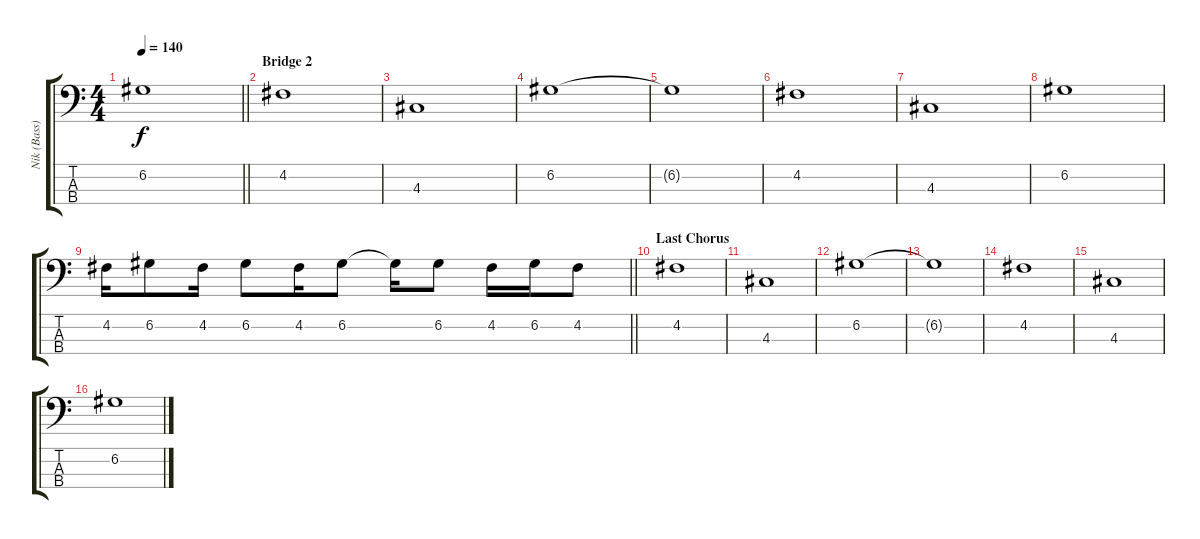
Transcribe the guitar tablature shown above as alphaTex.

\track ("Nik (Bass)" "Nik (Bass)") {instrument electricbasspick}
\staff {score tabs}
\tuning (G2 D2 A1 E1) {hide}
\ts (4 4)
\tempo 140
\clef f4
\barLineRight lightlight
\ks c
6.2{t}.1{dy f} |
\section ("" "Bridge 2")
4.2.1 |
4.3.1 |
6.2.1 |
6.2{t}.1 |
4.2.1 |
4.3.1 |
6.2.1 |
\barLineRight lightlight
4.2.16 6.2.8 4.2.16 6.2.8 4.2.16 6.2.8 6.2{t}.16 6.2.8 4.2.16 6.2.16 4.2.8 |
\section ("" "Last Chorus")
4.2.1 |
4.3.1 |
6.2.1 |
6.2{t}.1 |
4.2.1 |
4.3.1 |
6.2.1
